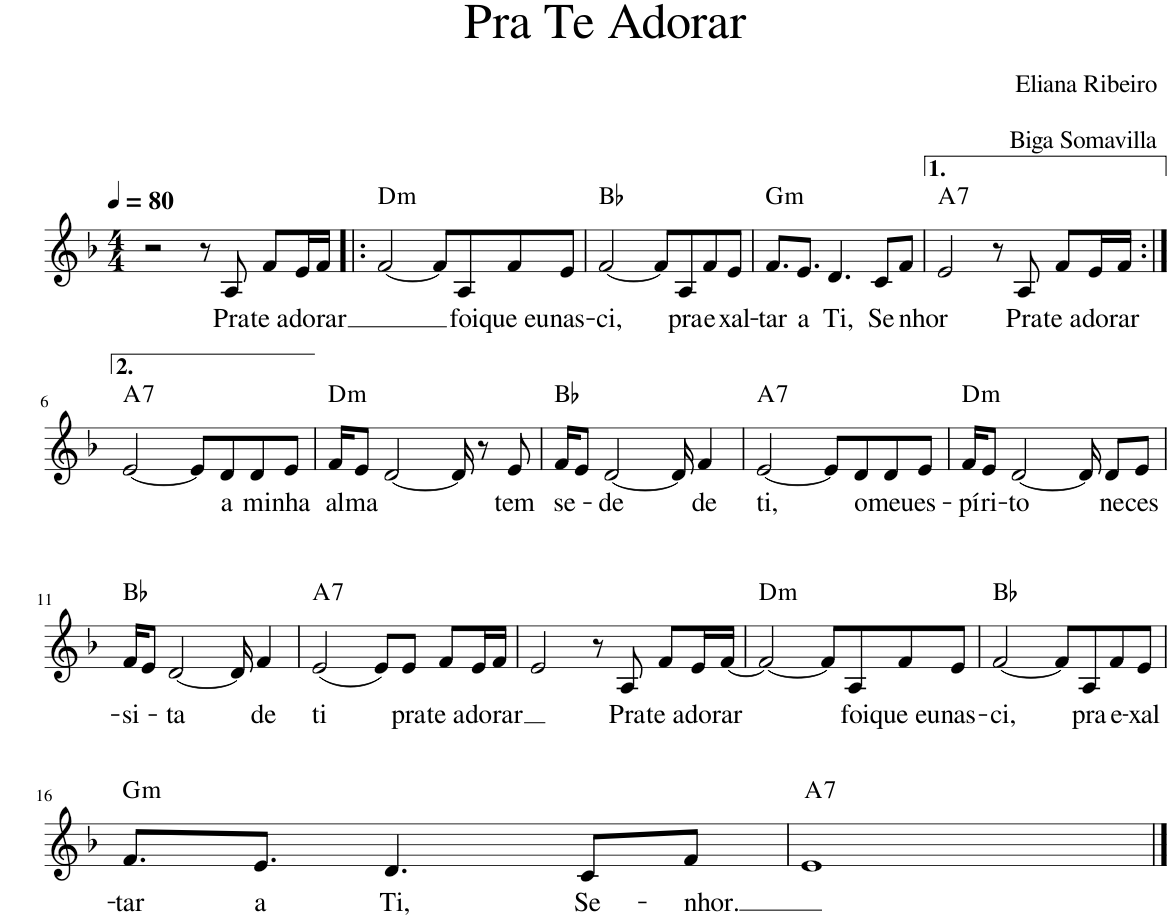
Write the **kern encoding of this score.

**kern	**text	**harte
*part1	*part1	*part1
*staff1	*staff1	*
*I"Voz	*	*
*I'Vo.	*	*
*clefG2	*	*
*k[b-]	*	*
*M4/4	*	*
*MM80	*	*
=1	=1	=1
2r	.	.
8r	.	.
!	!LO:LY:b	!
8A/	Pra	.
!	!LO:LY:b	!
8f/L	te a-	.
!	!LO:LY:b	!
16e/L	-do-	.
!	!LO:LY:b	!
16f/JJ	-rar	.
=2!|:	=2!|:	=2!|:
!	!	!LO:H:kt=m
[2f/	.	D:min
8f/L]	.	.
!	!LO:LY:b	!
8A/	foi	.
!	!LO:LY:b	!
8f/	que eu	.
!	!LO:LY:b	!
8e/J	nas-	.
=3	=3	=3
!	!LO:LY:b	!
[2f/	-ci,	Bb:maj
8f/L]	.	.
!	!LO:LY:b	!
8A/	pra	.
!	!LO:LY:b	!
8f/	e-	.
!	!LO:LY:b	!
8e/J	-xal-	.
=4	=4	=4
!	!LO:LY:b	!LO:H:kt=m
8.f/L	-tar	G:min
!	!LO:LY:b	!
8.e/J	a	.
!	!LO:LY:b	!
4.d/	Ti,	.
!	!LO:LY:b	!
8c/L	Se-	.
!	!LO:LY:b	!
8f/J	-nhor	.
=5	=5	=5
!	!	!LO:H:kt=7
2e/	.	A:7
8r	.	.
!	!LO:LY:b	!
8A/	Pra	.
!	!LO:LY:b	!
8f/L	te a-	.
!	!LO:LY:b	!
16e/L	-do-	.
!	!LO:LY:b	!
16f/JJ	-rar	.
!!LO:LB:g=z
=6:|!	=6:|!	=6:|!
!	!	!LO:H:kt=7
[2e/	.	A:7
8e/L]	.	.
!	!LO:LY:b	!
8d/	a	.
!	!LO:LY:b	!
8d/	mi-	.
!	!LO:LY:b	!
8e/J	-nha	.
=7	=7	=7
!	!LO:LY:b	!LO:H:kt=m
16f/KL	al-	D:min
!	!LO:LY:b	!
8e/J	-ma	.
[2d/	.	.
16d/]	.	.
8r	.	.
!	!LO:LY:b	!
8e/	tem	.
=8	=8	=8
!	!LO:LY:b	!
16f/KL	se-	Bb:maj
8e/J	.	.
!	!LO:LY:b	!
[2d/	-de	.
16d/]	.	.
!	!LO:LY:b	!
4f/	de	.
=9	=9	=9
!	!LO:LY:b	!LO:H:kt=7
[2e/	ti,	A:7
8e/L]	.	.
!	!LO:LY:b	!
8d/	o	.
!	!LO:LY:b	!
8d/	meu	.
!	!LO:LY:b	!
8e/J	es-	.
=10	=10	=10
!	!LO:LY:b	!LO:H:kt=m
16f/KL	-pí-	D:min
!	!LO:LY:b	!
8e/J	-ri-	.
!	!LO:LY:b	!
[2d/	-to	.
16d/]	.	.
!	!LO:LY:b	!
8d/L	ne-	.
!	!LO:LY:b	!
8e/J	-ces-	.
!!LO:LB:g=z
=11	=11	=11
!	!LO:LY:b	!
16f/KL	-si-	Bb:maj
8e/J	.	.
!	!LO:LY:b	!
[2d/	-ta	.
16d/]	.	.
!	!LO:LY:b	!
4f/	de	.
=12	=12	=12
!	!LO:LY:b	!LO:H:kt=7
(2e/	ti	A:7
8e/L)	.	.
!	!LO:LY:b	!
8e/J	pra	.
!	!LO:LY:b	!
8f/L	te a-	.
!	!LO:LY:b	!
16e/L	-do-	.
!	!LO:LY:b	!
16f/JJ	-rar	.
=13	=13	=13
2e/	.	.
8r	.	.
!	!LO:LY:b	!
8A/	Pra	.
!	!LO:LY:b	!
8f/L	te a	.
!	!LO:LY:b	!
16e/L	do-	.
!	!LO:LY:b	!
[16f/JJ	-rar	.
=14	=14	=14
!	!	!LO:H:kt=m
2f/_	.	D:min
8f/L]	.	.
!	!LO:LY:b	!
8A/	foi	.
!	!LO:LY:b	!
8f/	que eu	.
!	!LO:LY:b	!
8e/J	nas-	.
=15	=15	=15
!	!LO:LY:b	!
[2f/	-ci,	Bb:maj
8f/L]	.	.
!	!LO:LY:b	!
8A/	pra	.
!	!LO:LY:b	!
8f/	e-	.
!	!LO:LY:b	!
8e/J	-xal-	.
!!LO:LB:g=z
=16	=16	=16
!	!LO:LY:b	!LO:H:kt=m
8.f/L	-tar	G:min
!	!LO:LY:b	!
8.e/J	a	.
!	!LO:LY:b	!
4.d/	Ti,	.
!	!LO:LY:b	!
8c/L	Se-	.
!	!LO:LY:b	!
8f/J	-nhor.	.
=17	=17	=17
!	!	!LO:H:kt=7
1e	.	A:7
==	==	==
*-	*-	*-
